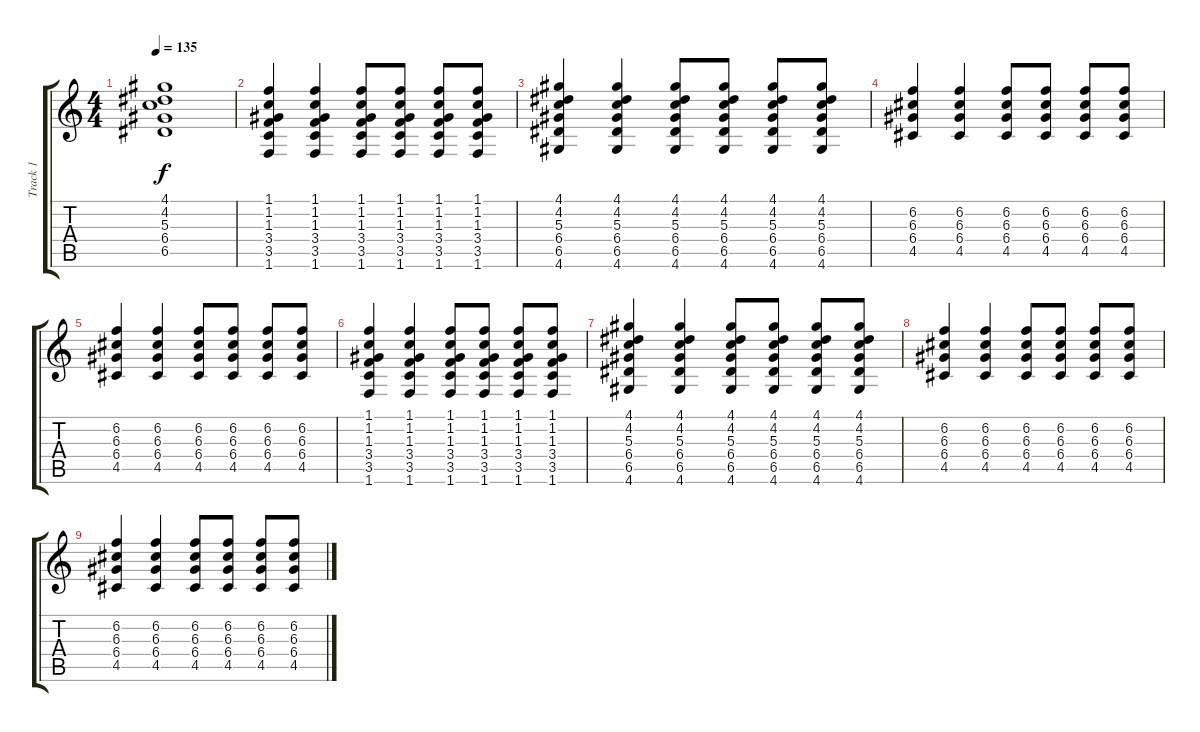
\track ("Track 1" "Track 1") {instrument acousticguitarsteel}
\staff {score tabs}
\tuning (E4 B3 G3 D3 A2 E2) {hide}
\ts (4 4)
\tempo 135
\clef g2
\ks c
(4.1{t} 4.2{t} 5.3{t} 6.4{t} 6.5{t}).1{dy f} |
(1.1 1.2 1.3 3.4 3.5 1.6).4 (1.1 1.2 1.3 3.4 3.5 1.6).4 (1.1 1.2 1.3 3.4 3.5 1.6).8 (1.1 1.2 1.3 3.4 3.5 1.6).8 (1.1 1.2 1.3 3.4 3.5 1.6).8 (1.1 1.2 1.3 3.4 3.5 1.6).8 |
(4.1 4.2 5.3 6.4 6.5 4.6).4 (4.1 4.2 5.3 6.4 6.5 4.6).4 (4.1 4.2 5.3 6.4 6.5 4.6).8 (4.1 4.2 5.3 6.4 6.5 4.6).8 (4.1 4.2 5.3 6.4 6.5 4.6).8 (4.1 4.2 5.3 6.4 6.5 4.6).8 |
(6.2 6.3 6.4 4.5).4 (6.2 6.3 6.4 4.5).4 (6.2 6.3 6.4 4.5).8 (6.2 6.3 6.4 4.5).8 (6.2 6.3 6.4 4.5).8 (6.2 6.3 6.4 4.5).8 |
(6.2 6.3 6.4 4.5).4 (6.2 6.3 6.4 4.5).4 (6.2 6.3 6.4 4.5).8 (6.2 6.3 6.4 4.5).8 (6.2 6.3 6.4 4.5).8 (6.2 6.3 6.4 4.5).8 |
(1.1 1.2 1.3 3.4 3.5 1.6).4 (1.1 1.2 1.3 3.4 3.5 1.6).4 (1.1 1.2 1.3 3.4 3.5 1.6).8 (1.1 1.2 1.3 3.4 3.5 1.6).8 (1.1 1.2 1.3 3.4 3.5 1.6).8 (1.1 1.2 1.3 3.4 3.5 1.6).8 |
(4.1 4.2 5.3 6.4 6.5 4.6).4 (4.1 4.2 5.3 6.4 6.5 4.6).4 (4.1 4.2 5.3 6.4 6.5 4.6).8 (4.1 4.2 5.3 6.4 6.5 4.6).8 (4.1 4.2 5.3 6.4 6.5 4.6).8 (4.1 4.2 5.3 6.4 6.5 4.6).8 |
(6.2 6.3 6.4 4.5).4 (6.2 6.3 6.4 4.5).4 (6.2 6.3 6.4 4.5).8 (6.2 6.3 6.4 4.5).8 (6.2 6.3 6.4 4.5).8 (6.2 6.3 6.4 4.5).8 |
(6.2 6.3 6.4 4.5).4 (6.2 6.3 6.4 4.5).4 (6.2 6.3 6.4 4.5).8 (6.2 6.3 6.4 4.5).8 (6.2 6.3 6.4 4.5).8 (6.2 6.3 6.4 4.5).8
